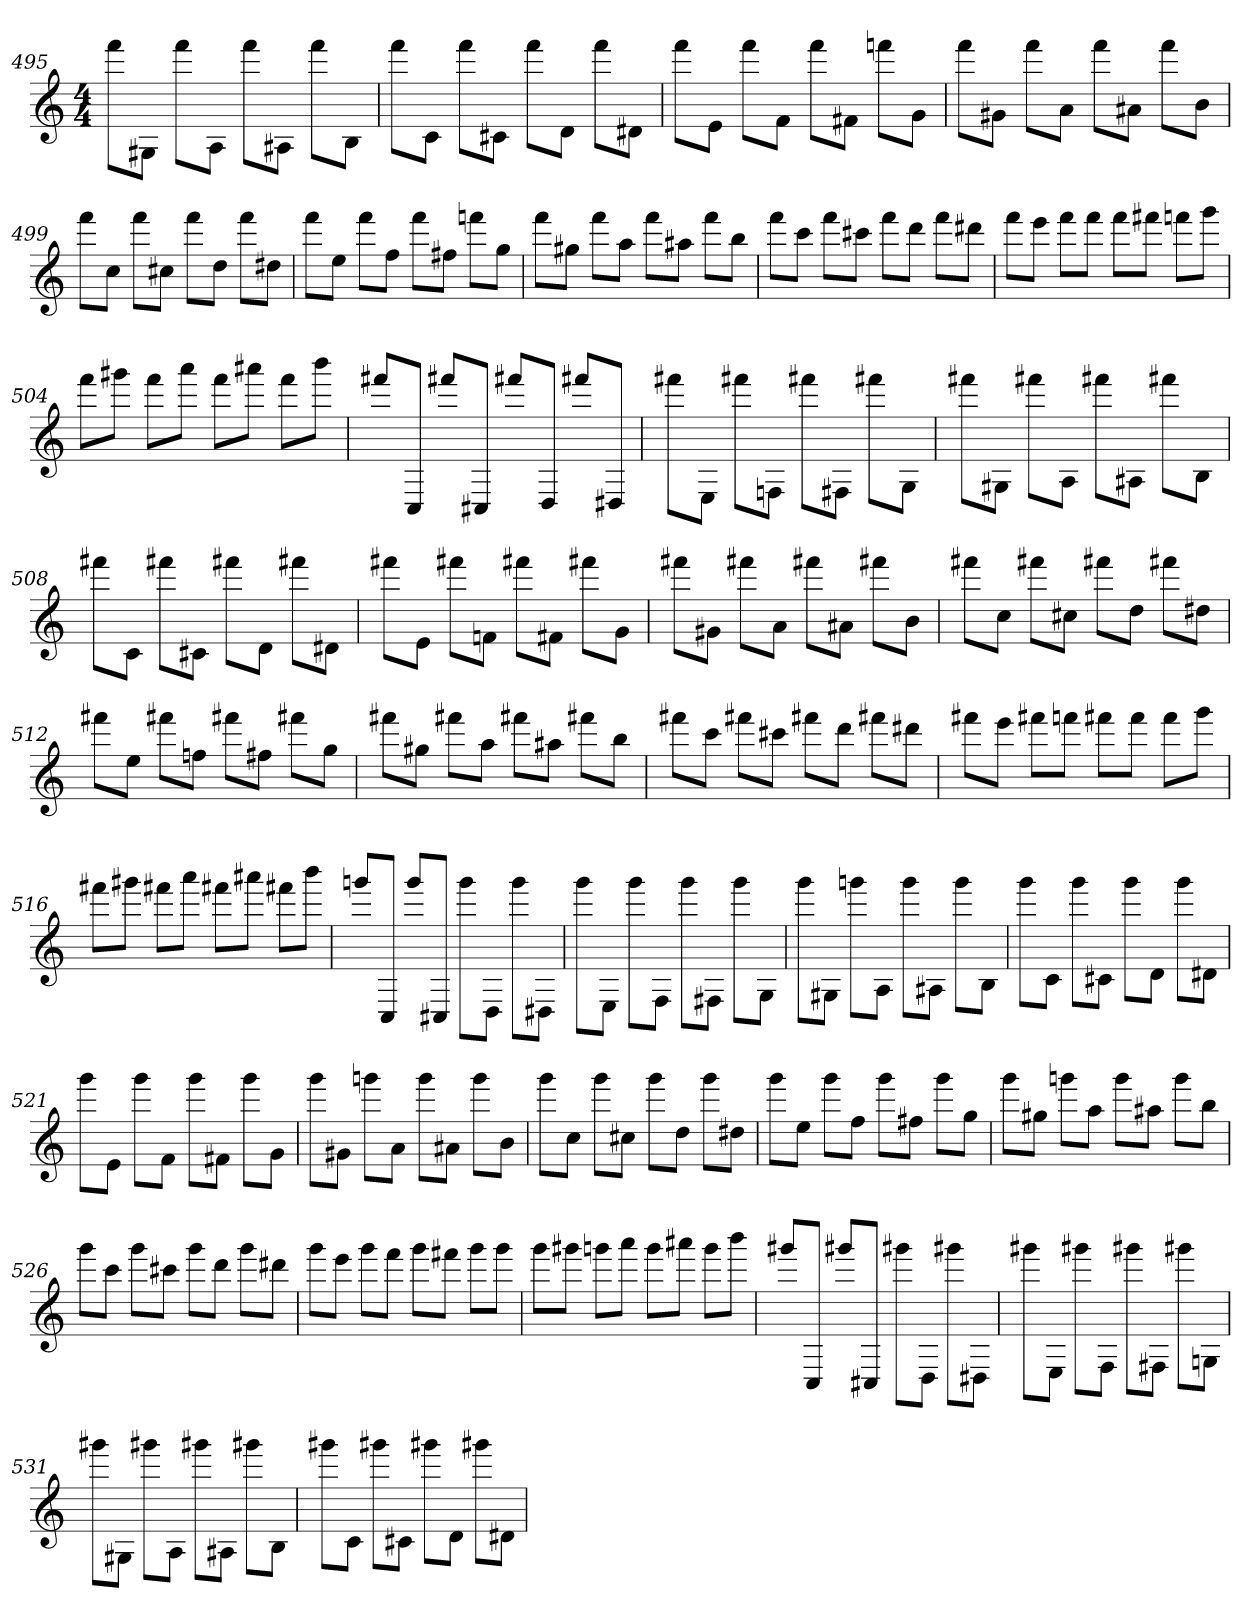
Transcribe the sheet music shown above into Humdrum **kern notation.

**kern
*part1
*staff1
*clefG2
*M4/4
=495
8fff\L
8G#X\J
8fff\L
8A\J
8fff\L
8A#X\J
8fff\L
8B\J
=496
8fff\L
8c\J
8fff\L
8c#X\J
8fff\L
8d\J
8fff\L
8d#X\J
=497
8fff\L
8e\J
8fff\L
8f\J
8fff\L
8f#X\J
8fffn\L
8g\J
=498
8fff\L
8g#X\J
8fff\L
8a\J
8fff\L
8a#X\J
8fff\L
8b\J
=499
8fff\L
8cc\J
8fff\L
8cc#X\J
8fff\L
8dd\J
8fff\L
8dd#X\J
=500
8fff\L
8ee\J
8fff\L
8ff\J
8fff\L
8ff#X\J
8fffn\L
8gg\J
=501
8fff\L
8gg#X\J
8fff\L
8aa\J
8fff\L
8aa#X\J
8fff\L
8bb\J
=502
8fff\L
8ccc\J
8fff\L
8ccc#X\J
8fff\L
8ddd\J
8fff\L
8ddd#X\J
=503
8fff\L
8eee\J
8fff\L
8fff\J
8fff\L
8fff#X\J
8fffn\L
8ggg\J
=504
8fff\L
8ggg#X\J
8fff\L
8aaa\J
8fff\L
8aaa#X\J
8fff\L
8bbb\J
=505
8fff#X/L
8C/J
8fff#X/L
8C#X/J
8fff#X/L
8D/J
8fff#X/L
8D#X/J
=506
8fff#X\L
8E\J
8fff#X\L
8Fn\J
8fff#X\L
8F#X\J
8fff#X\L
8G\J
=507
8fff#X\L
8G#X\J
8fff#X\L
8A\J
8fff#X\L
8A#X\J
8fff#X\L
8B\J
=508
8fff#X\L
8c\J
8fff#X\L
8c#X\J
8fff#X\L
8d\J
8fff#X\L
8d#X\J
=509
8fff#X\L
8e\J
8fff#X\L
8fn\J
8fff#X\L
8f#X\J
8fff#X\L
8g\J
=510
8fff#X\L
8g#X\J
8fff#X\L
8a\J
8fff#X\L
8a#X\J
8fff#X\L
8b\J
=511
8fff#X\L
8cc\J
8fff#X\L
8cc#X\J
8fff#X\L
8dd\J
8fff#X\L
8dd#X\J
=512
8fff#X\L
8ee\J
8fff#X\L
8ffn\J
8fff#X\L
8ff#X\J
8fff#X\L
8gg\J
=513
8fff#X\L
8gg#X\J
8fff#X\L
8aa\J
8fff#X\L
8aa#X\J
8fff#X\L
8bb\J
=514
8fff#X\L
8ccc\J
8fff#X\L
8ccc#X\J
8fff#X\L
8ddd\J
8fff#X\L
8ddd#X\J
=515
8fff#X\L
8eee\J
8fff#X\L
8fffn\J
8fff#X\L
8fff#\J
8fff#\L
8ggg\J
=516
8fff#X\L
8ggg#X\J
8fff#X\L
8aaa\J
8fff#X\L
8aaa#X\J
8fff#X\L
8bbb\J
=517
8gggn/L
8C/J
8ggg/L
8C#X/J
8ggg\L
8D\J
8ggg\L
8D#X\J
=518
8ggg\L
8E\J
8ggg\L
8F\J
8ggg\L
8F#X\J
8ggg\L
8G\J
=519
8ggg\L
8G#X\J
8gggn\L
8A\J
8ggg\L
8A#X\J
8ggg\L
8B\J
=520
8ggg\L
8c\J
8ggg\L
8c#X\J
8ggg\L
8d\J
8ggg\L
8d#X\J
=521
8ggg\L
8e\J
8ggg\L
8f\J
8ggg\L
8f#X\J
8ggg\L
8g\J
=522
8ggg\L
8g#X\J
8gggn\L
8a\J
8ggg\L
8a#X\J
8ggg\L
8b\J
=523
8ggg\L
8cc\J
8ggg\L
8cc#X\J
8ggg\L
8dd\J
8ggg\L
8dd#X\J
=524
8ggg\L
8ee\J
8ggg\L
8ff\J
8ggg\L
8ff#X\J
8ggg\L
8gg\J
=525
8ggg\L
8gg#X\J
8gggn\L
8aa\J
8ggg\L
8aa#X\J
8ggg\L
8bb\J
=526
8ggg\L
8ccc\J
8ggg\L
8ccc#X\J
8ggg\L
8ddd\J
8ggg\L
8ddd#X\J
=527
8ggg\L
8eee\J
8ggg\L
8fff\J
8ggg\L
8fff#X\J
8ggg\L
8ggg\J
=528
8ggg\L
8ggg#X\J
8gggn\L
8aaa\J
8ggg\L
8aaa#X\J
8ggg\L
8bbb\J
=529
8ggg#X/L
8C/J
8ggg#X/L
8C#X/J
8ggg#X\L
8D\J
8ggg#X\L
8D#X\J
=530
8ggg#X\L
8E\J
8ggg#X\L
8F\J
8ggg#X\L
8F#X\J
8ggg#X\L
8Gn\J
=531
8ggg#X\L
8G#X\J
8ggg#X\L
8A\J
8ggg#X\L
8A#X\J
8ggg#X\L
8B\J
=532
8ggg#X\L
8c\J
8ggg#X\L
8c#X\J
8ggg#X\L
8d\J
8ggg#X\L
8d#X\J
=
*-
